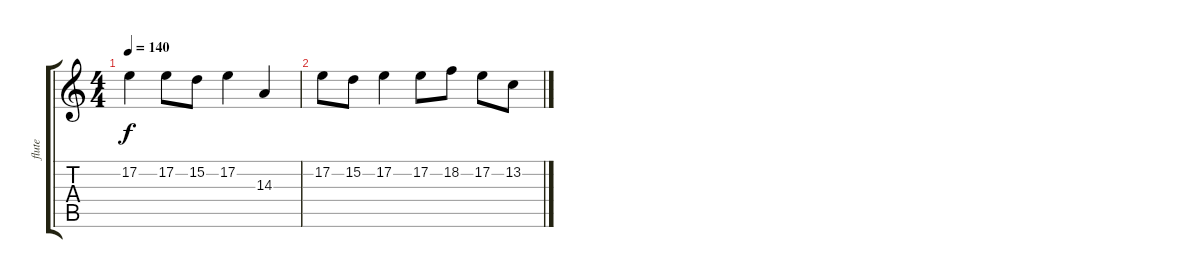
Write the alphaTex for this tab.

\track ("flute" "flute") {instrument recorder}
\staff {score tabs}
\tuning (E4 B3 G3 D3 A2 E2) {hide}
\ts (4 4)
\tempo 140
\clef g2
\ks c
17.2.4{dy f} 17.2.8 15.2.8 17.2.4 14.3.4 |
17.2.8 15.2.8 17.2.4 17.2.8 18.2.8 17.2.8 13.2.8
